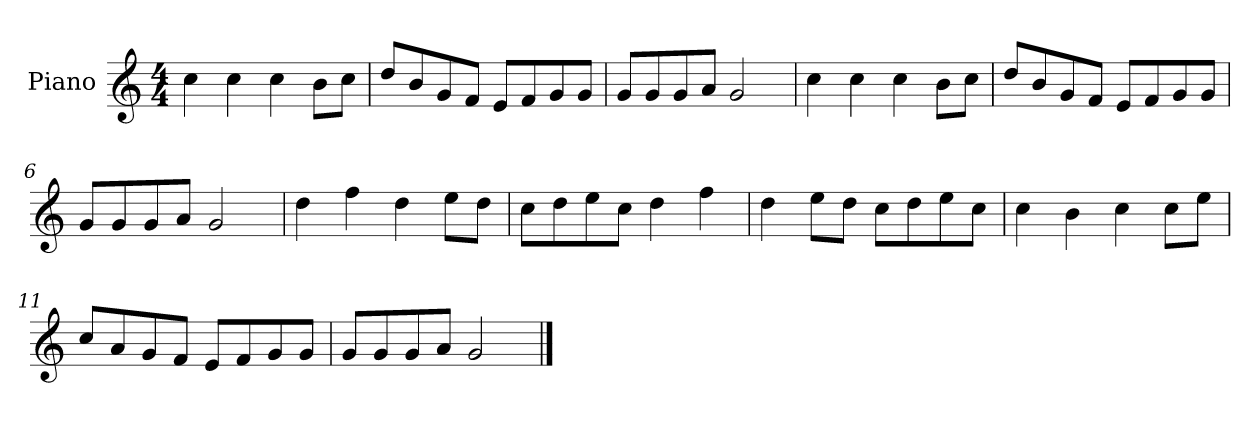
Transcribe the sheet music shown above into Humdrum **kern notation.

**kern
*part1
*staff1
*I"Piano
*I'P-no
*clefG2
*k[]
*M4/4
*MM90
=1
4cc\
4cc\
4cc\
8b\L
8cc\J
=2
8dd/L
8b/
8g/
8f/J
8e/L
8f/
8g/
8g/J
=3
8g/L
8g/
8g/
8a/J
2g/
=4
4cc\
4cc\
4cc\
8b\L
8cc\J
=5
8dd/L
8b/
8g/
8f/J
8e/L
8f/
8g/
8g/J
=6
8g/L
8g/
8g/
8a/J
2g/
!!LO:LB:g=z
=7
4dd\
4ff\
4dd\
8ee\L
8dd\J
=8
8cc\L
8dd\
8ee\
8cc\J
4dd\
4ff\
=9
4dd\
8ee\L
8dd\J
8cc\L
8dd\
8ee\
8cc\J
=10
4cc\
4b\
4cc\
8cc\L
8ee\J
=11
8cc/L
8a/
8g/
8f/J
8e/L
8f/
8g/
8g/J
=12
8g/L
8g/
8g/
8a/J
2g/
==
*-
